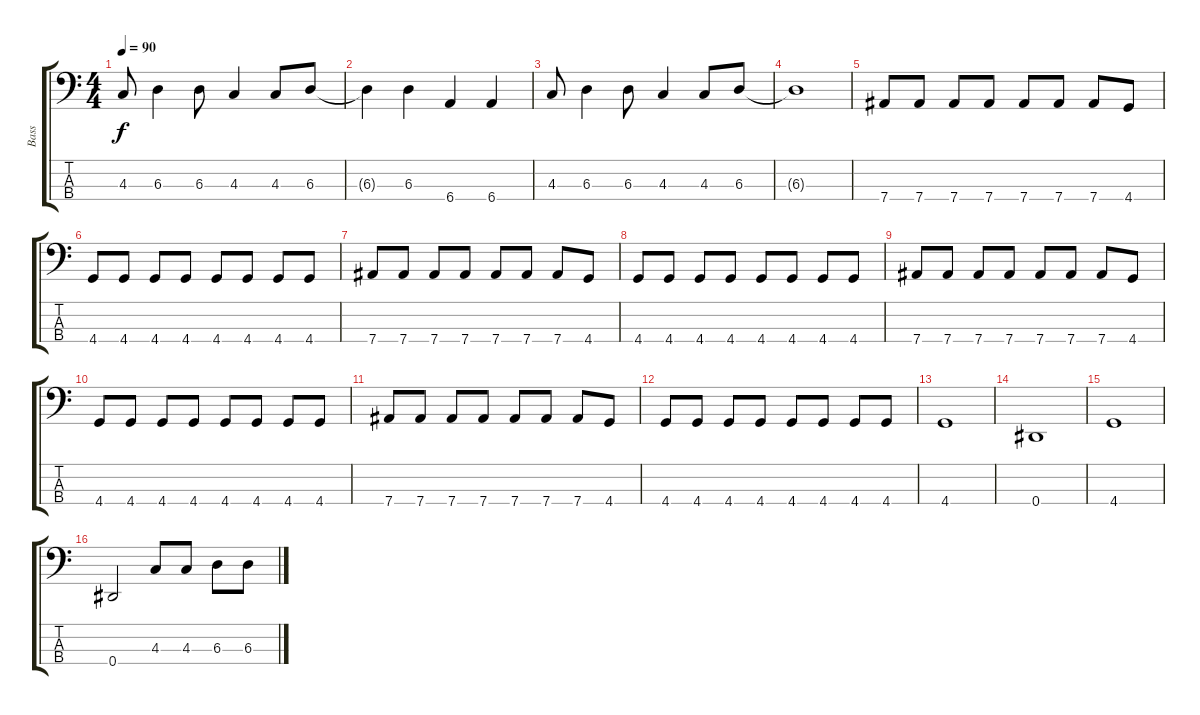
\track ("Bass" "Bass") {instrument electricbassfinger}
\staff {score tabs}
\tuning (Gb2 Db2 Ab1 Eb1) {hide}
\ts (4 4)
\tempo 90
\clef f4
\ks c
4.3.8{dy f} 6.3.4 6.3.8 4.3.4 4.3.8 6.3.8 |
6.3{t}.4 6.3.4 6.4.4 6.4.4 |
4.3.8 6.3.4 6.3.8 4.3.4 4.3.8 6.3.8 |
6.3{t}.1 |
\section ("" "")
7.4.8 7.4.8 7.4.8 7.4.8 7.4.8 7.4.8 7.4.8 4.4.8 |
4.4.8 4.4.8 4.4.8 4.4.8 4.4.8 4.4.8 4.4.8 4.4.8 |
7.4.8 7.4.8 7.4.8 7.4.8 7.4.8 7.4.8 7.4.8 4.4.8 |
4.4.8 4.4.8 4.4.8 4.4.8 4.4.8 4.4.8 4.4.8 4.4.8 |
7.4.8 7.4.8 7.4.8 7.4.8 7.4.8 7.4.8 7.4.8 4.4.8 |
4.4.8 4.4.8 4.4.8 4.4.8 4.4.8 4.4.8 4.4.8 4.4.8 |
7.4.8 7.4.8 7.4.8 7.4.8 7.4.8 7.4.8 7.4.8 4.4.8 |
4.4.8 4.4.8 4.4.8 4.4.8 4.4.8 4.4.8 4.4.8 4.4.8 |
\section ("" "")
4.4.1 |
0.4.1 |
4.4.1 |
0.4.2 4.3.8 4.3.8 6.3.8 6.3.8
